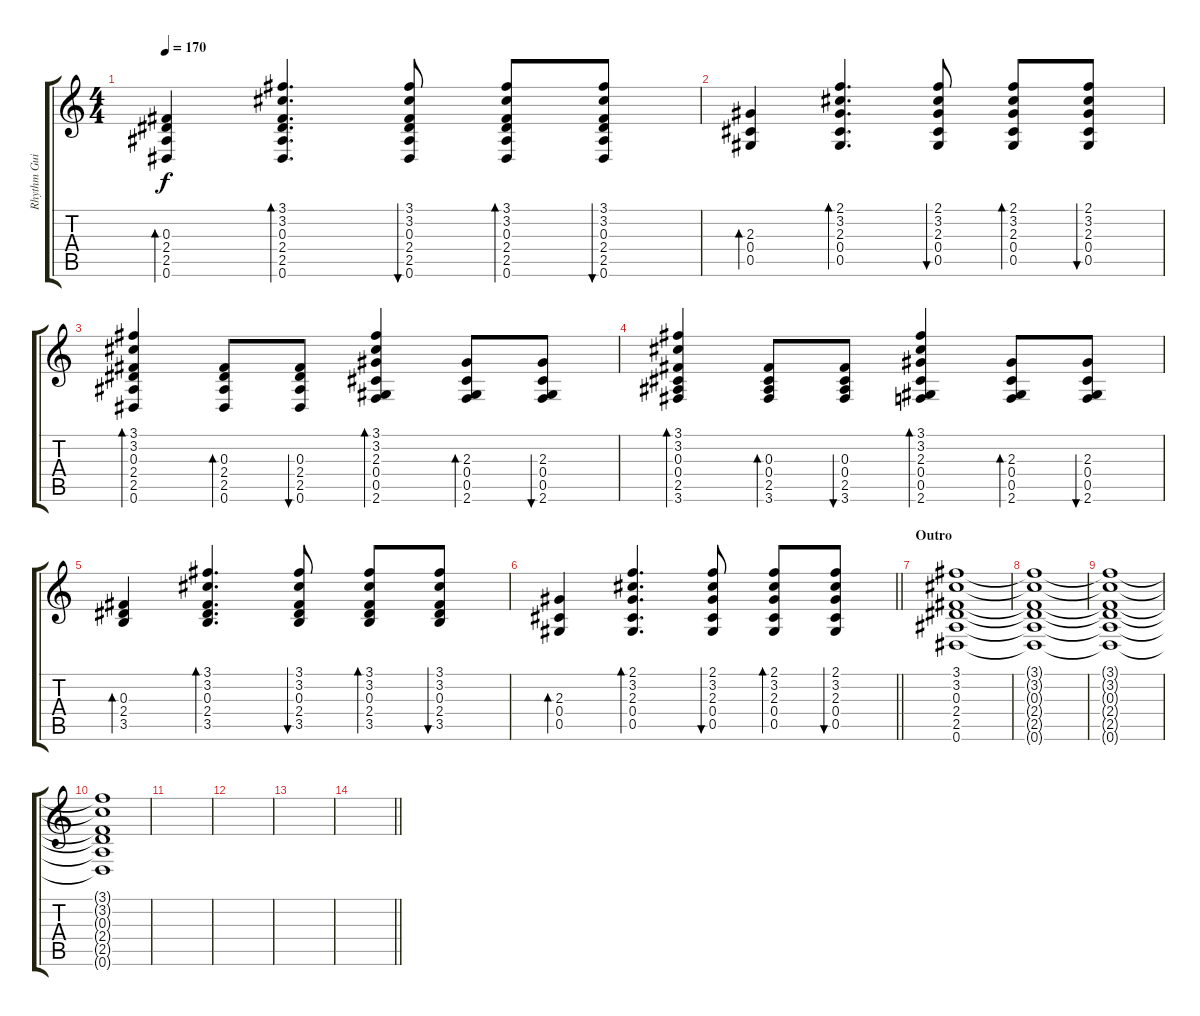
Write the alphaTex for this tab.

\track ("Rhythm Guitar" "Rhythm Gui") {instrument acousticguitarsteel}
\staff {score tabs}
\tuning (Eb4 Bb3 Gb3 Db3 Ab2 Eb2) {hide}
\ts (4 4)
\tempo 170
\clef g2
\ks c
(0.3 2.4 2.5 0.6).4{bd 30 dy f} (3.1 3.2 0.3 2.4 2.5 0.6).4{d bd 30} (3.1 3.2 0.3 2.4 2.5 0.6).8{bu 30} (3.1 3.2 0.3 2.4 2.5 0.6).8{bd 30} (3.1 3.2 0.3 2.4 2.5 0.6).8{bu 30} |
(2.3 0.4 0.5).4{bd 30} (2.1 3.2 2.3 0.4 0.5).4{d bd 30} (2.1 3.2 2.3 0.4 0.5).8{bu 30} (2.1 3.2 2.3 0.4 0.5).8{bd 30} (2.1 3.2 2.3 0.4 0.5).8{bu 30} |
(3.1 3.2 0.3 2.4 2.5 0.6).4{bd 30} (0.3 2.4 2.5 0.6).8{bd 30} (0.3 2.4 2.5 0.6).8{bu 30} (3.1 3.2 2.3 0.4 0.5 2.6).4{bd 30} (2.3 0.4 0.5 2.6).8{bd 30} (2.3 0.4 0.5 2.6).8{bu 30} |
(3.1 3.2 0.3 0.4 2.5 3.6).4{bd 30} (0.3 0.4 2.5 3.6).8{bd 30} (0.3 0.4 2.5 3.6).8{bu 30} (3.1 3.2 2.3 0.4 0.5 2.6).4{bd 30} (2.3 0.4 0.5 2.6).8{bd 30} (2.3 0.4 0.5 2.6).8{bu 30} |
(0.3 2.4 3.5).4{bd 30} (3.1 3.2 0.3 2.4 3.5).4{d bd 30} (3.1 3.2 0.3 2.4 3.5).8{bu 30} (3.1 3.2 0.3 2.4 3.5).8{bd 30} (3.1 3.2 0.3 2.4 3.5).8{bu 30} |
\barLineRight lightlight
(2.3 0.4 0.5).4{bd 30} (2.1 3.2 2.3 0.4 0.5).4{d bd 30} (2.1 3.2 2.3 0.4 0.5).8{bu 30} (2.1 3.2 2.3 0.4 0.5).8{bd 30} (2.1 3.2 2.3 0.4 0.5).8{bu 30} |
\section ("" "Outro")
(3.1 3.2 0.3 2.4 2.5 0.6).1 |
(3.1{t} 3.2{t} 0.3{t} 2.4{t} 2.5{t} 0.6{t}).1 |
(3.1{t} 3.2{t} 0.3{t} 2.4{t} 2.5{t} 0.6{t}).1 |
(3.1{t} 3.2{t} 0.3{t} 2.4{t} 2.5{t} 0.6{t}).1 |
|
|
|
\barLineRight lightlight
